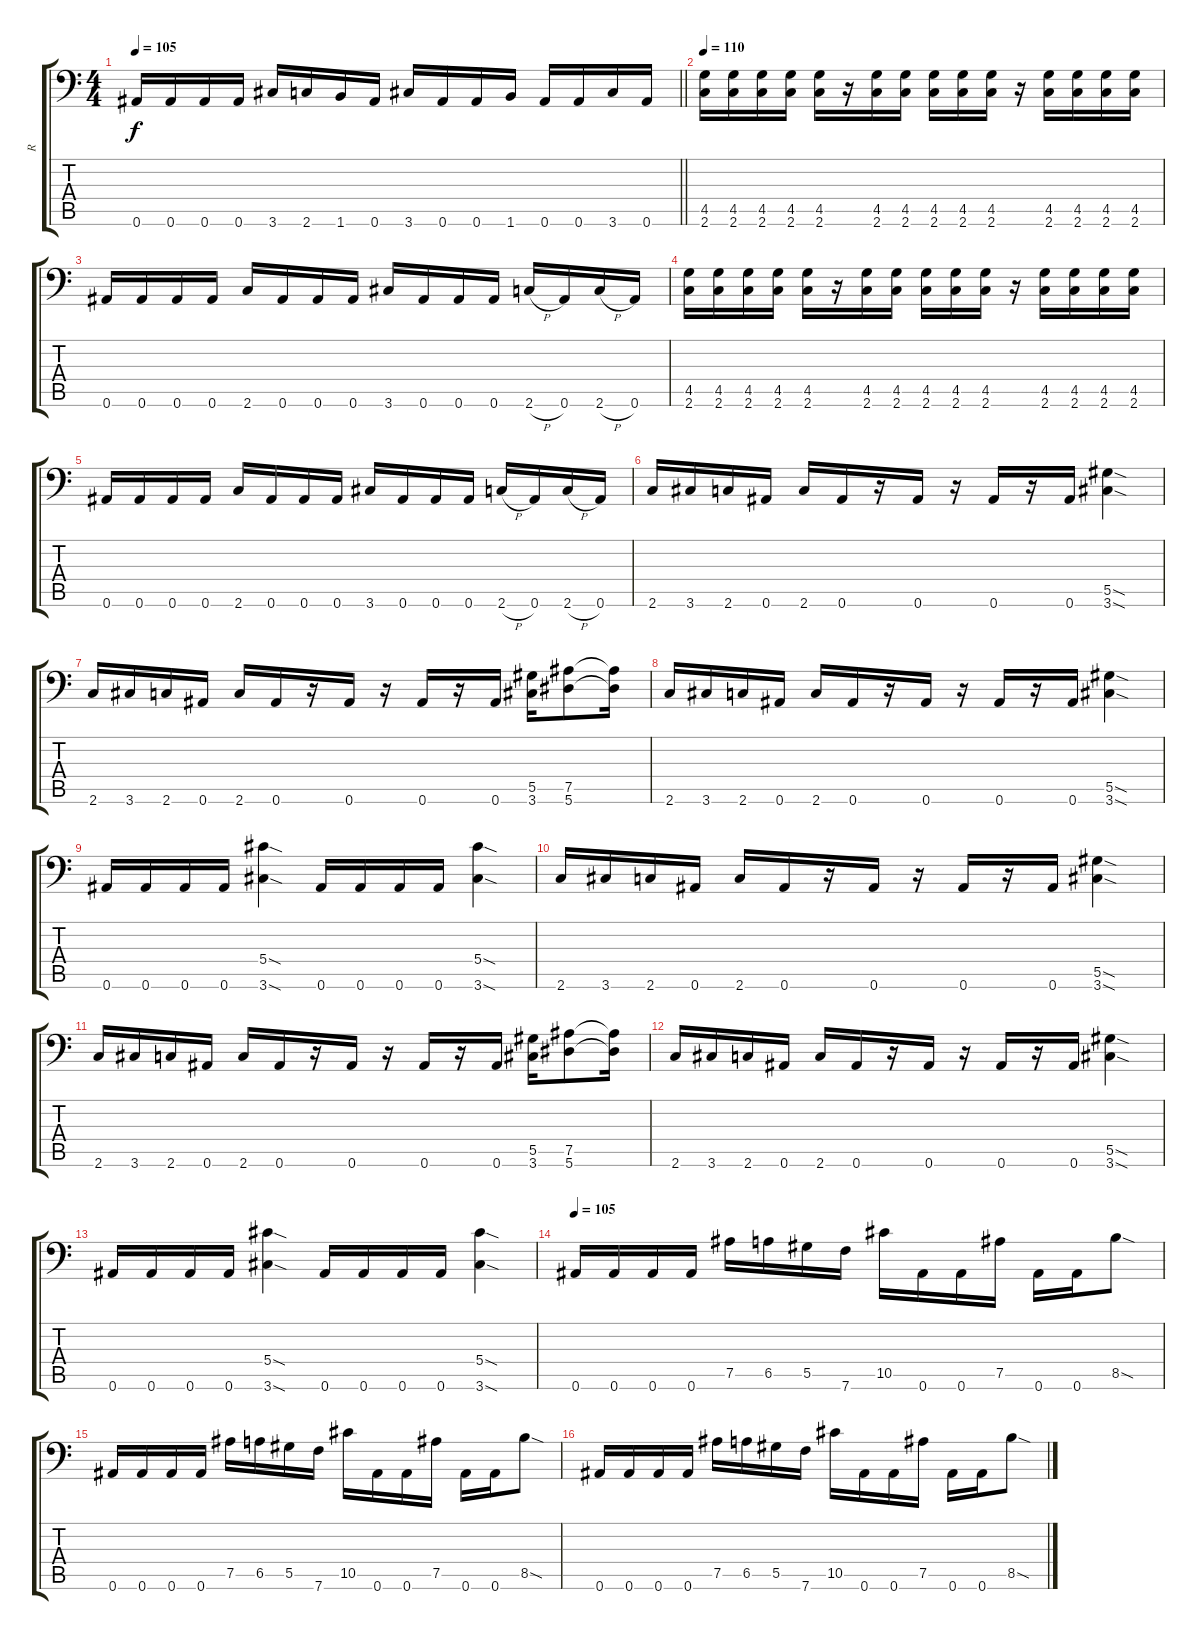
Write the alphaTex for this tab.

\track ("R" "R") {instrument distortionguitar}
\staff {score tabs}
\tuning (Bb3 F3 Db3 Ab2 Eb2 Bb1) {hide}
\ts (4 4)
\tempo 105
\clef f4
\barLineRight lightlight
\ks c
0.6.16{dy f} 0.6.16 0.6.16 0.6.16 3.6.16 2.6.16 1.6.16 0.6.16 3.6.16 0.6.16 0.6.16 1.6.16 0.6.16 0.6.16 3.6.16 0.6.16 |
\tempo 110
(4.5 2.6).16 (4.5 2.6).16 (4.5 2.6).16 (4.5 2.6).16 (4.5 2.6).16 r.16 (4.5 2.6).16 (4.5 2.6).16 (4.5 2.6).16 (4.5 2.6).16 (4.5 2.6).16 r.16 (4.5 2.6).16 (4.5 2.6).16 (4.5 2.6).16 (4.5 2.6).16 |
0.6.16 0.6.16 0.6.16 0.6.16 2.6.16 0.6.16 0.6.16 0.6.16 3.6.16 0.6.16 0.6.16 0.6.16 2.6{h}.16 0.6.16 2.6{h}.16 0.6.16 |
(4.5 2.6).16 (4.5 2.6).16 (4.5 2.6).16 (4.5 2.6).16 (4.5 2.6).16 r.16 (4.5 2.6).16 (4.5 2.6).16 (4.5 2.6).16 (4.5 2.6).16 (4.5 2.6).16 r.16 (4.5 2.6).16 (4.5 2.6).16 (4.5 2.6).16 (4.5 2.6).16 |
0.6.16 0.6.16 0.6.16 0.6.16 2.6.16 0.6.16 0.6.16 0.6.16 3.6.16 0.6.16 0.6.16 0.6.16 2.6{h}.16 0.6.16 2.6{h}.16 0.6.16 |
2.6.16 3.6.16 2.6.16 0.6.16 2.6.16 0.6.16 r.16 0.6.16 r.16 0.6.16 r.16 0.6.16 (5.5{sod} 3.6{sod}).4 |
2.6.16 3.6.16 2.6.16 0.6.16 2.6.16 0.6.16 r.16 0.6.16 r.16 0.6.16 r.16 0.6.16 (5.5 3.6).16 (7.5 5.6).8 (7.5{t} 5.6{t}).16 |
2.6.16 3.6.16 2.6.16 0.6.16 2.6.16 0.6.16 r.16 0.6.16 r.16 0.6.16 r.16 0.6.16 (5.5{sod} 3.6{sod}).4 |
0.6.16 0.6.16 0.6.16 0.6.16 (5.4{sod} 3.6{sod}).4 0.6.16 0.6.16 0.6.16 0.6.16 (5.4{sod} 3.6{sod}).4 |
2.6.16 3.6.16 2.6.16 0.6.16 2.6.16 0.6.16 r.16 0.6.16 r.16 0.6.16 r.16 0.6.16 (5.5{sod} 3.6{sod}).4 |
2.6.16 3.6.16 2.6.16 0.6.16 2.6.16 0.6.16 r.16 0.6.16 r.16 0.6.16 r.16 0.6.16 (5.5 3.6).16 (7.5 5.6).8 (7.5{t} 5.6{t}).16 |
2.6.16 3.6.16 2.6.16 0.6.16 2.6.16 0.6.16 r.16 0.6.16 r.16 0.6.16 r.16 0.6.16 (5.5{sod} 3.6{sod}).4 |
0.6.16 0.6.16 0.6.16 0.6.16 (5.4{sod} 3.6{sod}).4 0.6.16 0.6.16 0.6.16 0.6.16 (5.4{sod} 3.6{sod}).4 |
\tempo 105
0.6.16 0.6.16 0.6.16 0.6.16 7.5.16 6.5.16 5.5.16 7.6.16 10.5.16 0.6.16 0.6.16 7.5.16 0.6.16 0.6.16 8.5{sod}.8 |
0.6.16 0.6.16 0.6.16 0.6.16 7.5.16 6.5.16 5.5.16 7.6.16 10.5.16 0.6.16 0.6.16 7.5.16 0.6.16 0.6.16 8.5{sod}.8 |
0.6.16 0.6.16 0.6.16 0.6.16 7.5.16 6.5.16 5.5.16 7.6.16 10.5.16 0.6.16 0.6.16 7.5.16 0.6.16 0.6.16 8.5{sod}.8
